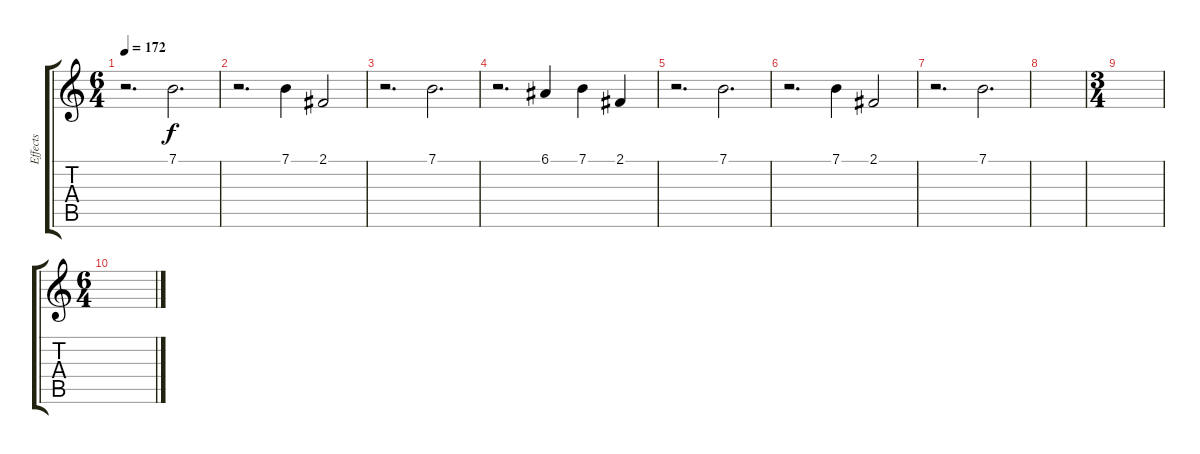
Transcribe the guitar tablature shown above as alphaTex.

\track ("Effects" "Effects") {instrument glockenspiel}
\staff {score tabs}
\tuning (E4 B3 G3 D3 A2 E2) {hide}
\ts (6 4)
\tempo 172
\clef g2
\ks c
r.2{d dy f} 7.1.2{d} |
r.2{d} 7.1.4 2.1.2 |
r.2{d} 7.1.2{d} |
r.2{d} 6.1.4 7.1.4 2.1.4 |
r.2{d} 7.1.2{d} |
r.2{d} 7.1.4 2.1.2 |
r.2{d} 7.1.2{d} |
|
\ts (3 4)
|
\ts (6 4)
